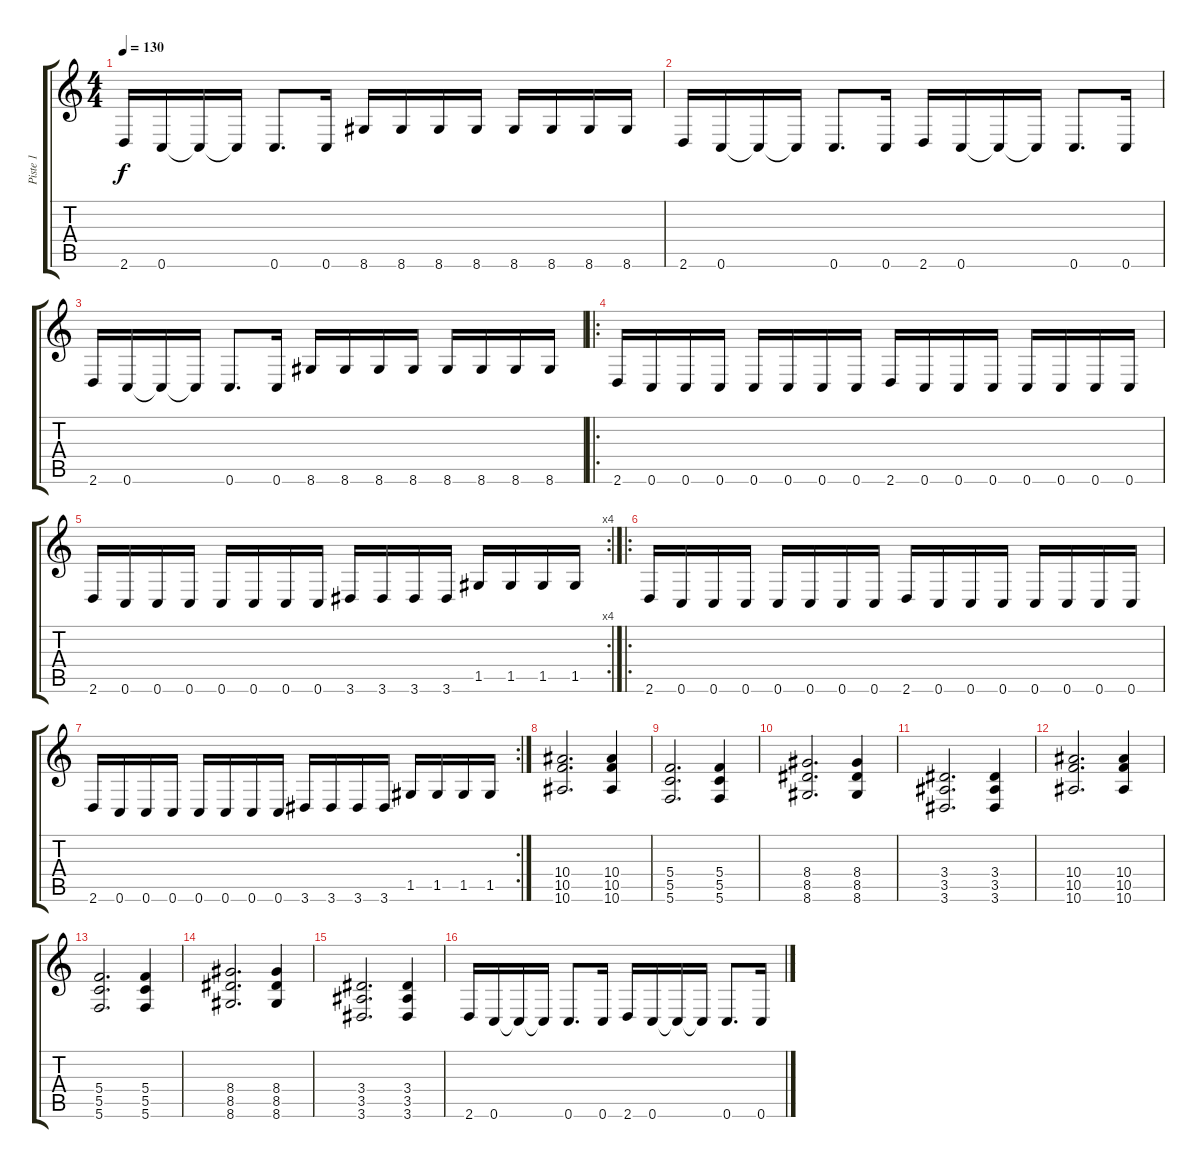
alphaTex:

\track ("Piste 1" "Piste 1") {instrument distortionguitar}
\staff {score tabs}
\tuning (D4 A3 F3 C3 G2 C2) {hide}
\ts (4 4)
\tempo 130
\clef g2
\ks c
2.6.16{dy f} 0.6.16 0.6{t}.16 0.6{t}.16 0.6.8{d} 0.6.16 8.6.16 8.6.16 8.6.16 8.6.16 8.6.16 8.6.16 8.6.16 8.6.16 |
2.6.16 0.6.16 0.6{t}.16 0.6{t}.16 0.6.8{d} 0.6.16 2.6.16 0.6.16 0.6{t}.16 0.6{t}.16 0.6.8{d} 0.6.16 |
2.6.16 0.6.16 0.6{t}.16 0.6{t}.16 0.6.8{d} 0.6.16 8.6.16 8.6.16 8.6.16 8.6.16 8.6.16 8.6.16 8.6.16 8.6.16 |
\ro
2.6.16 0.6.16 0.6.16 0.6.16 0.6.16 0.6.16 0.6.16 0.6.16 2.6.16 0.6.16 0.6.16 0.6.16 0.6.16 0.6.16 0.6.16 0.6.16 |
\rc 4
2.6.16 0.6.16 0.6.16 0.6.16 0.6.16 0.6.16 0.6.16 0.6.16 3.6.16 3.6.16 3.6.16 3.6.16 1.5.16 1.5.16 1.5.16 1.5.16 |
\ro
2.6.16 0.6.16 0.6.16 0.6.16 0.6.16 0.6.16 0.6.16 0.6.16 2.6.16 0.6.16 0.6.16 0.6.16 0.6.16 0.6.16 0.6.16 0.6.16 |
\rc 2
2.6.16 0.6.16 0.6.16 0.6.16 0.6.16 0.6.16 0.6.16 0.6.16 3.6.16 3.6.16 3.6.16 3.6.16 1.5.16 1.5.16 1.5.16 1.5.16 |
(10.4 10.5 10.6).2{d} (10.4 10.5 10.6).4 |
(5.4 5.5 5.6).2{d} (5.4 5.5 5.6).4 |
(8.4 8.5 8.6).2{d} (8.4 8.5 8.6).4 |
(3.4 3.5 3.6).2{d} (3.4 3.5 3.6).4 |
(10.4 10.5 10.6).2{d} (10.4 10.5 10.6).4 |
(5.4 5.5 5.6).2{d} (5.4 5.5 5.6).4 |
(8.4 8.5 8.6).2{d} (8.4 8.5 8.6).4 |
(3.4 3.5 3.6).2{d} (3.4 3.5 3.6).4 |
2.6.16 0.6.16 0.6{t}.16 0.6{t}.16 0.6.8{d} 0.6.16 2.6.16 0.6.16 0.6{t}.16 0.6{t}.16 0.6.8{d} 0.6.16
